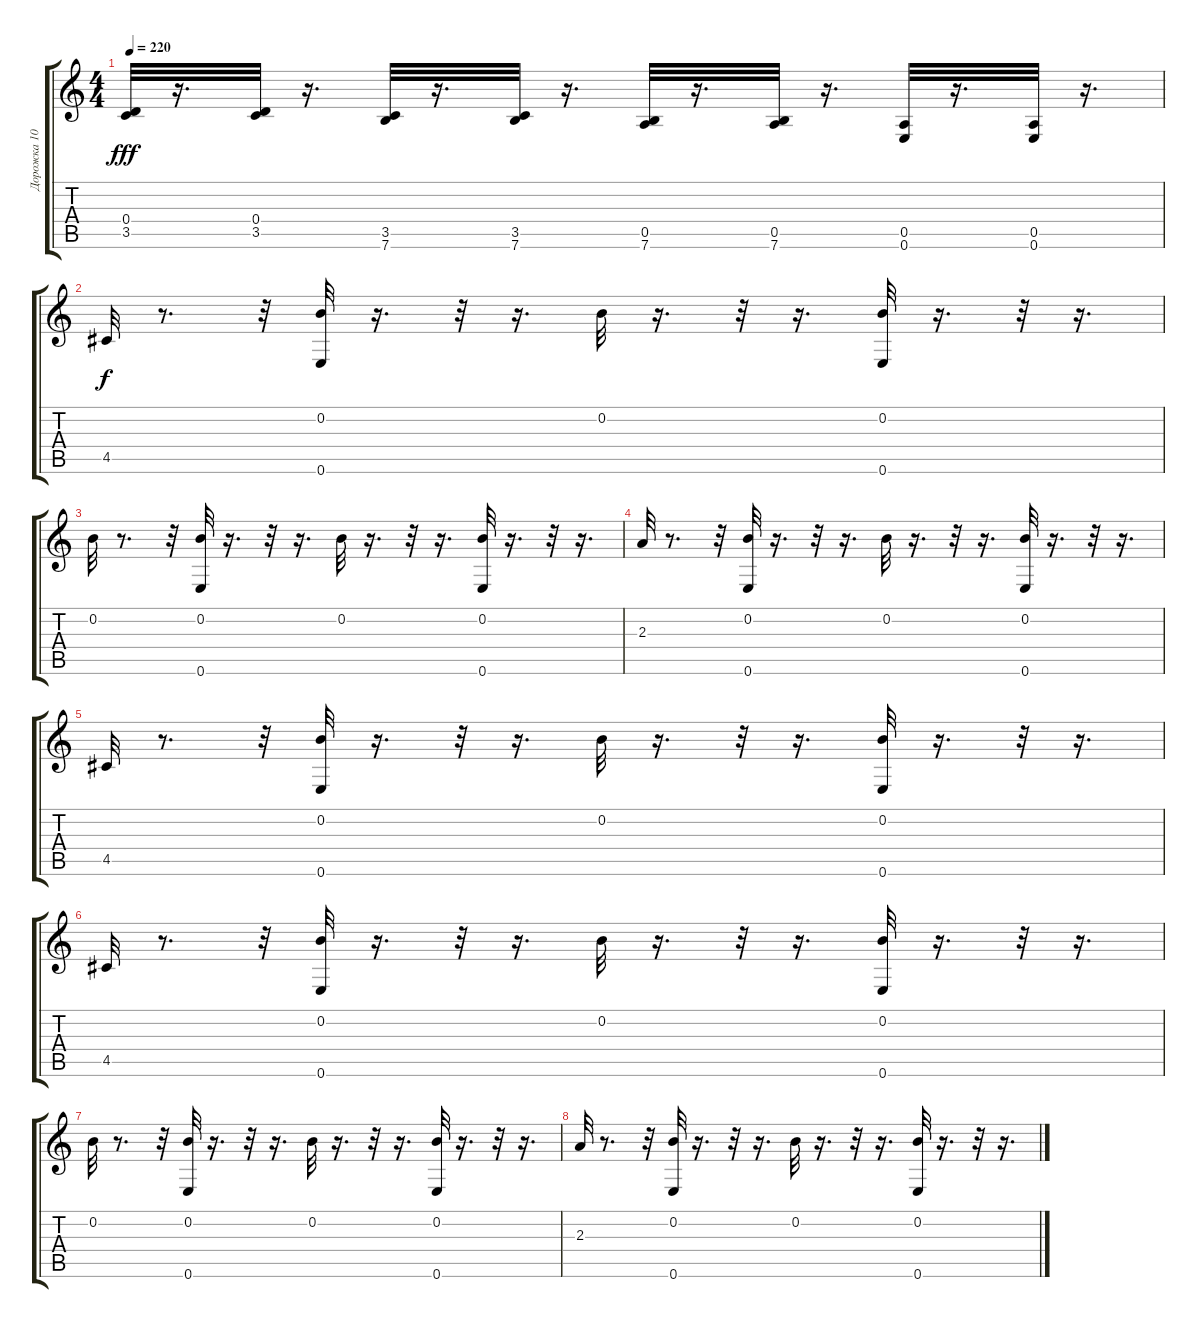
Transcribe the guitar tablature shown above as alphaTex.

\track ("Дорожка 10" "Дорожка 10") {instrument acousticguitarnylon}
\staff {score tabs}
\tuning (E4 B3 G3 D3 A2 E2) {hide}
\ts (4 4)
\tempo 220
\clef g2
\ks c
(0.4 3.5).32{dy fff} r.16{d} (0.4 3.5).32 r.16{d} (3.5 7.6).32 r.16{d} (3.5 7.6).32 r.16{d} (0.5 7.6).32 r.16{d} (0.5 7.6).32 r.16{d} (0.5 0.6).32 r.16{d} (0.5 0.6).32 r.16{d} |
4.5.32{dy f} r.8{d} r.32 (0.2 0.6).32 r.16{d} r.32 r.16{d} 0.2.32 r.16{d} r.32 r.16{d} (0.2 0.6).32 r.16{d} r.32 r.16{d} |
0.2.32 r.8{d} r.32 (0.2 0.6).32 r.16{d} r.32 r.16{d} 0.2.32 r.16{d} r.32 r.16{d} (0.2 0.6).32 r.16{d} r.32 r.16{d} |
2.3.32 r.8{d} r.32 (0.2 0.6).32 r.16{d} r.32 r.16{d} 0.2.32 r.16{d} r.32 r.16{d} (0.2 0.6).32 r.16{d} r.32 r.16{d} |
4.5.32 r.8{d} r.32 (0.2 0.6).32 r.16{d} r.32 r.16{d} 0.2.32 r.16{d} r.32 r.16{d} (0.2 0.6).32 r.16{d} r.32 r.16{d} |
4.5.32 r.8{d} r.32 (0.2 0.6).32 r.16{d} r.32 r.16{d} 0.2.32 r.16{d} r.32 r.16{d} (0.2 0.6).32 r.16{d} r.32 r.16{d} |
0.2.32 r.8{d} r.32 (0.2 0.6).32 r.16{d} r.32 r.16{d} 0.2.32 r.16{d} r.32 r.16{d} (0.2 0.6).32 r.16{d} r.32 r.16{d} |
2.3.32 r.8{d} r.32 (0.2 0.6).32 r.16{d} r.32 r.16{d} 0.2.32 r.16{d} r.32 r.16{d} (0.2 0.6).32 r.16{d} r.32 r.16{d}
